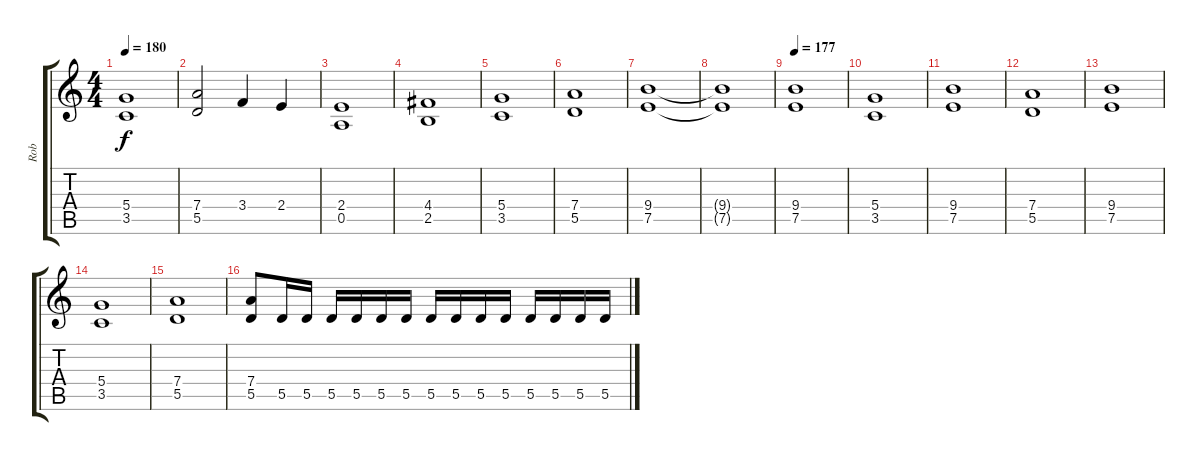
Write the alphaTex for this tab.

\track ("Rob" "Rob") {instrument distortionguitar}
\staff {score tabs}
\tuning (E4 B3 G3 D3 A2 E2) {hide}
\ts (4 4)
\tempo 180
\clef g2
\ks c
(5.4 3.5).1{dy f} |
(7.4 5.5).2 3.4.4 2.4.4 |
(2.4 0.5).1 |
(4.4 2.5).1 |
(5.4 3.5).1 |
(7.4 5.5).1 |
(9.4 7.5).1 |
(9.4{t} 7.5{t}).1 |
\tempo 177
(9.4 7.5).1 |
(5.4 3.5).1 |
(9.4 7.5).1 |
(7.4 5.5).1 |
(9.4 7.5).1 |
(5.4 3.5).1 |
(7.4 5.5).1 |
(7.4 5.5).8 5.5.16 5.5.16 5.5.16 5.5.16 5.5.16 5.5.16 5.5.16 5.5.16 5.5.16 5.5.16 5.5.16 5.5.16 5.5.16 5.5.16
